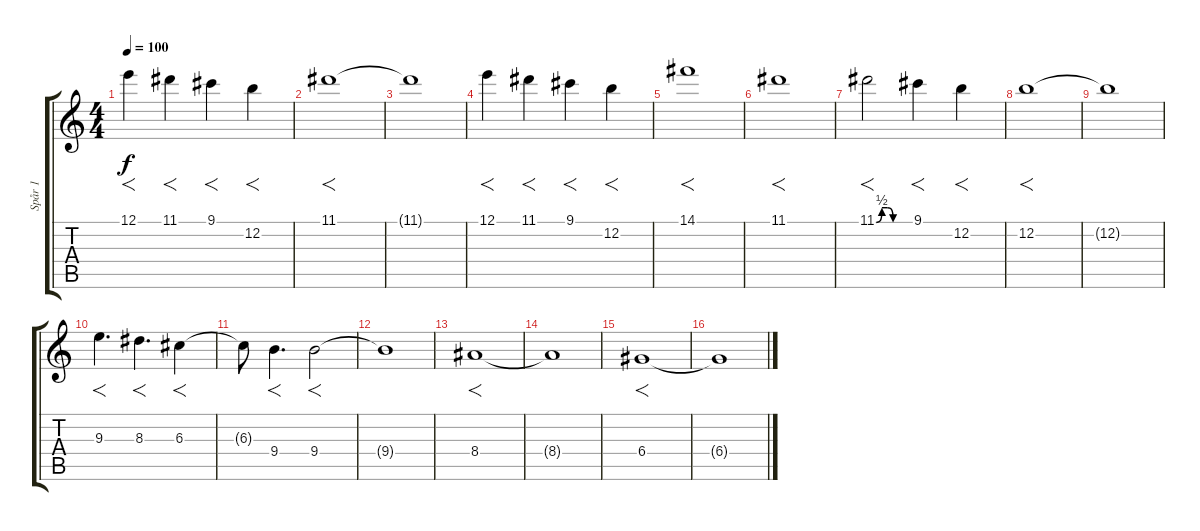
\track ("Spår 1" "Spår 1") {instrument acousticguitarsteel}
\staff {score tabs}
\tuning (E4 B3 G3 D3 A2 E2) {hide}
\ts (4 4)
\tempo 100
\clef g2
\ks c
12.1.4{f dy f} 11.1.4{f} 9.1.4{f} 12.2.4{f} |
11.1.1{f} |
11.1{t}.1 |
12.1.4{f} 11.1.4{f} 9.1.4{f} 12.2.4{f} |
14.1.1{f} |
11.1.1{f} |
11.1{be (custom 0 0 10 2 20 2 30 0 60 0)}.2{f} 9.1.4{f} 12.2.4{f} |
12.2.1{f} |
12.2{t}.1 |
9.3.4{f d} 8.3.4{f d} 6.3.4{f} |
6.3{t}.8 9.4.4{f d} 9.4.2{f} |
9.4{t}.1 |
8.4.1{f} |
8.4{t}.1 |
6.4.1{f} |
6.4{t}.1
